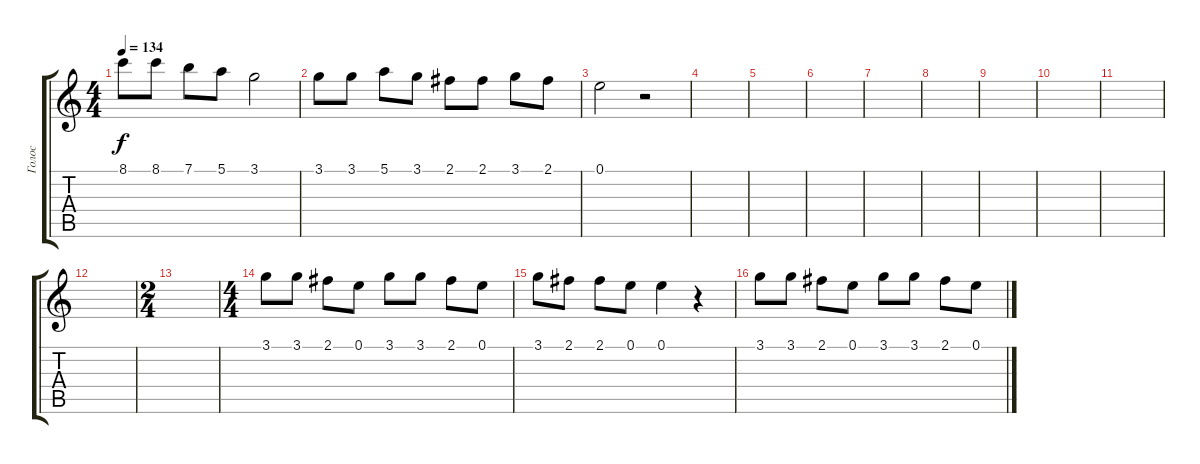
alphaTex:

\track ("Голос" "Голос") {instrument acousticguitarnylon}
\staff {score tabs}
\tuning (E4 B3 G3 D3 A2 E2) {hide}
\ts (4 4)
\tempo 134
\clef g2
\ks c
8.1.8{dy f} 8.1.8 7.1.8 5.1.8 3.1.2 |
3.1.8 3.1.8 5.1.8 3.1.8 2.1.8 2.1.8 3.1.8 2.1.8 |
0.1.2 r.2 |
|
|
|
|
|
|
|
|
|
\ts (2 4)
|
\ts (4 4)
3.1.8 3.1.8 2.1.8 0.1.8 3.1.8 3.1.8 2.1.8 0.1.8 |
3.1.8 2.1.8 2.1.8 0.1.8 0.1.4 r.4 |
3.1.8 3.1.8 2.1.8 0.1.8 3.1.8 3.1.8 2.1.8 0.1.8
